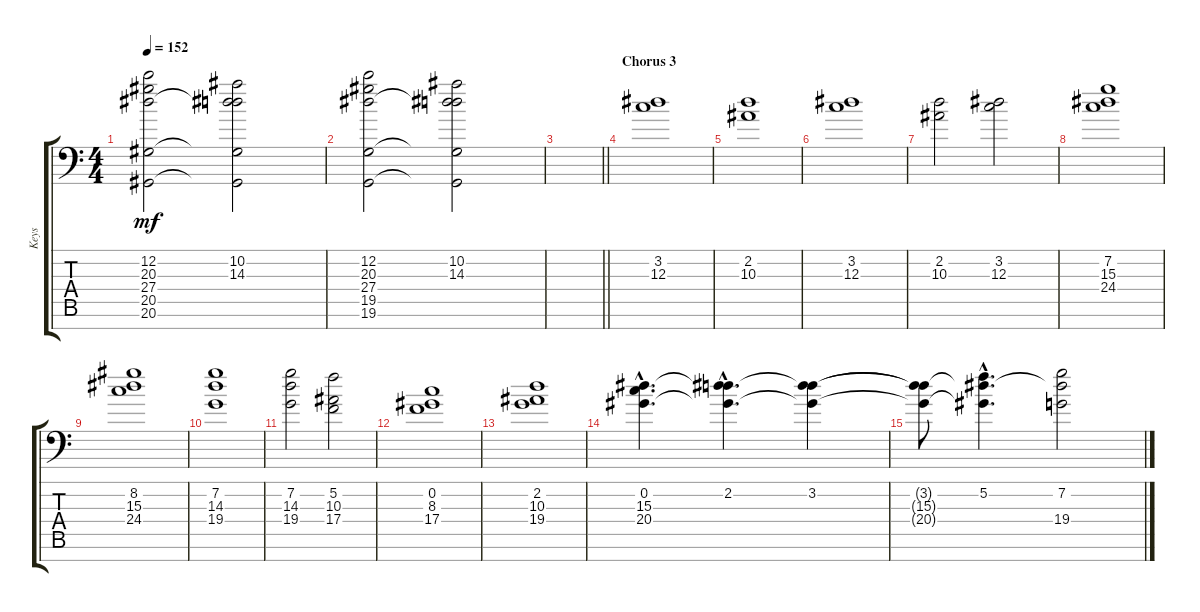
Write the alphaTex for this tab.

\track ("Keys" "Keys") {instrument pad2warm}
\staff {score tabs}
\tuning (C6 C5 C4 C3 C2 C1 C0) {hide}
\ts (4 4)
\tempo 152
\clef f4
\ks c
(12.2 20.3 27.4 20.5 20.6).2{dy mf} (10.2 14.3 27.4{t} 20.5{t} 20.6{t}).2 |
(12.2 20.3 27.4 19.5 19.6).2 (10.2 14.3 27.4{t} 19.5{t} 19.6{t}).2 |
\barLineRight lightlight
|
\section ("" "Chorus 3")
(3.2 12.3).1 |
(2.2 10.3).1 |
(3.2 12.3).1 |
(2.2 10.3).2 (3.2 12.3).2 |
(7.2 15.3 24.4).1 |
(8.2 15.3 24.4).1 |
(7.2 14.3 19.4).1 |
(7.2 14.3 19.4).2 (5.2 10.3 17.4).2 |
(0.2 8.3 17.4).1 |
(2.2 10.3 19.4).1 |
(0.2{hac} 15.3{hac} 20.4{hac}).4{d} (2.2{hac} 15.3{hac t} 20.4{hac t}).4{d} (3.2 15.3{t} 20.4{t}).4 |
(3.2{t} 15.3{t} 20.4{t}).8 (5.2{hac} 15.3{hac t} 20.4{hac t}).4{d} (7.2 15.3{t} 19.4).2
